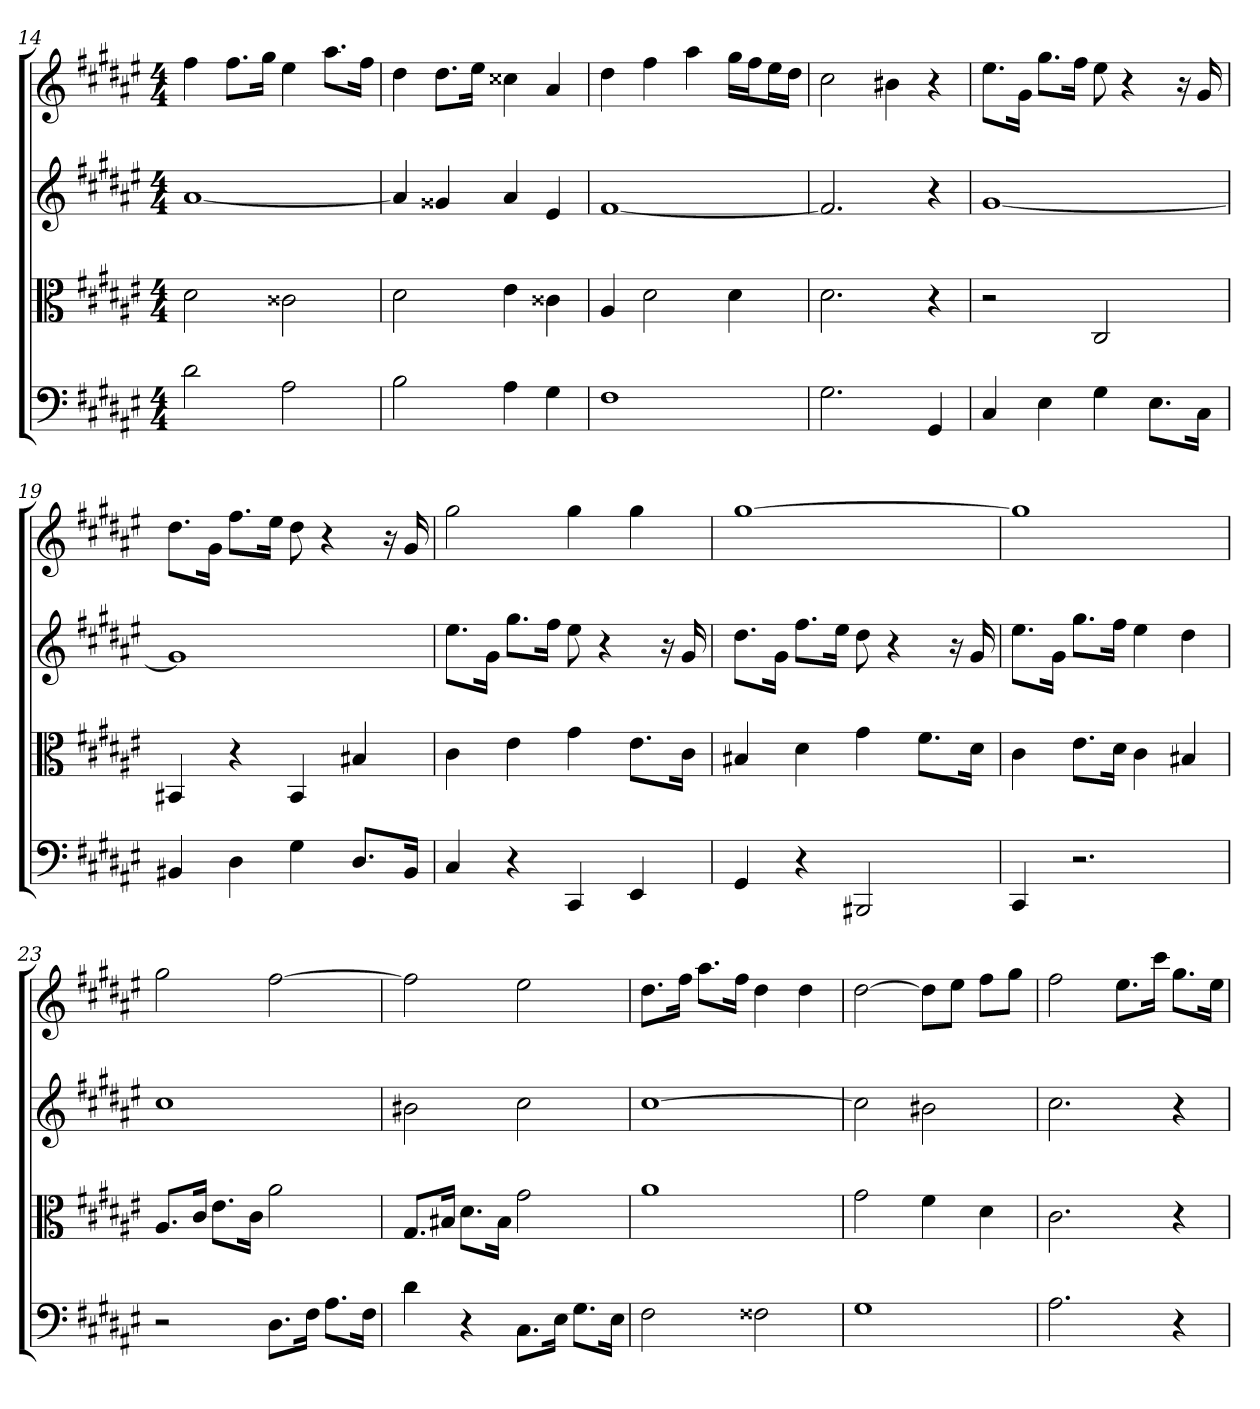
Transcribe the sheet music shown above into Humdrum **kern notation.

**kern	**kern	**kern	**kern
*part4	*part3	*part2	*part1
*staff4	*staff3	*staff2	*staff1
*clefF4	*clefC3	*	*
*k[f#c#g#d#a#e#]	*k[f#c#g#d#a#e#]	*k[f#c#g#d#a#e#]	*k[f#c#g#d#a#e#]
*F#:	*F#:	*F#:	*F#:
*M4/4	*M4/4	*M4/4	*M4/4
=14	=14	=14	=14
2d#	2d#	[1a#	4ff#
.	.	.	8.ff#L
.	.	.	16gg#Jk
2A#	2c##X	.	4ee#
.	.	.	8.aa#L
.	.	.	16ff#Jk
=15	=15	=15	=15
2B	2d#	4a#]	4dd#
.	.	4g##X	8.dd#L
.	.	.	16ee#Jk
4A#	4e#	4a#	4cc##X
4G#	4c##X	4e#	4a#
=16	=16	=16	=16
1F#	4A#	[1f#	4dd#
.	2d#	.	4ff#
.	.	.	4aa#
.	4d#	.	16gg#LL
.	.	.	16ff#J
.	.	.	16ee#L
.	.	.	16dd#JJ
=17	=17	=17	=17
2.G#	2.d#	2.f#]	2cc#
.	.	.	4b#X
4GG#	4r	4r	4r
=18	=18	=18	=18
4C#	2r	[1g#	8.ee#L
.	.	.	16g#Jk
4E#	.	.	8.gg#L
.	.	.	16ff#Jk
4G#	2C#	.	8ee#
.	.	.	4r
8.E#\L	.	.	.
.	.	.	16r
16C#\Jk	.	.	16g#
=19	=19	=19	=19
4BB#X	4BB#X	1g#]	8.dd#L
.	.	.	16g#Jk
4D#	4r	.	8.ff#L
.	.	.	16ee#Jk
4G#	4BB#	.	8dd#
.	.	.	4r
8.D#/L	4B#X	.	.
.	.	.	16r
16BB#/Jk	.	.	16g#
=20	=20	=20	=20
4C#	4c#	8.ee#L	2gg#
.	.	16g#Jk	.
4r	4e#	8.gg#L	.
.	.	16ff#Jk	.
4CC#	4g#	8ee#	4gg#
.	.	4r	.
4EE#	8.e#\L	.	4gg#
.	.	16r	.
.	16c#\Jk	16g#	.
=21	=21	=21	=21
4GG#	4B#X	8.dd#L	[1gg#
.	.	16g#Jk	.
4r	4d#	8.ff#L	.
.	.	16ee#Jk	.
2BBB#X	4g#	8dd#	.
.	.	4r	.
.	8.f#\L	.	.
.	.	16r	.
.	16d#\Jk	16g#	.
=22	=22	=22	=22
4CC#	4c#	8.ee#L	1gg#]
.	.	16g#Jk	.
2.r	8.e#\L	8.gg#L	.
.	16d#\Jk	16ff#Jk	.
.	4c#	4ee#	.
.	4B#X	4dd#	.
=23	=23	=23	=23
2r	8.A#/L	1cc#	2gg#
.	16c#/Jk	.	.
.	8.e#\L	.	.
.	16c#\Jk	.	.
8.D#\L	2a#	.	[2ff#
16F#\Jk	.	.	.
8.A#\L	.	.	.
16F#\Jk	.	.	.
=24	=24	=24	=24
4d#	8.G#/L	2b#X	2ff#]
.	16B#X/Jk	.	.
4r	8.d#\L	.	.
.	16B#\Jk	.	.
8.C#\L	2g#	2cc#	2ee#
16E#\Jk	.	.	.
8.G#\L	.	.	.
16E#\Jk	.	.	.
=25	=25	=25	=25
2F#	1a#	[1cc#	8.dd#L
.	.	.	16ff#Jk
.	.	.	8.aa#L
.	.	.	16ff#Jk
2F##X	.	.	4dd#
.	.	.	4dd#
=26	=26	=26	=26
1G#	2g#	2cc#]	[2dd#
.	4f#	2b#X	8dd#L]
.	.	.	8ee#J
.	4d#	.	8ff#L
.	.	.	8gg#J
=27	=27	=27	=27
2.A#	2.c#	2.cc#	2ff#
.	.	.	8.ee#L
.	.	.	16ccc#Jk
4r	4r	4r	8.gg#L
.	.	.	16ee#Jk
=	=	=	=
*-	*-	*-	*-
